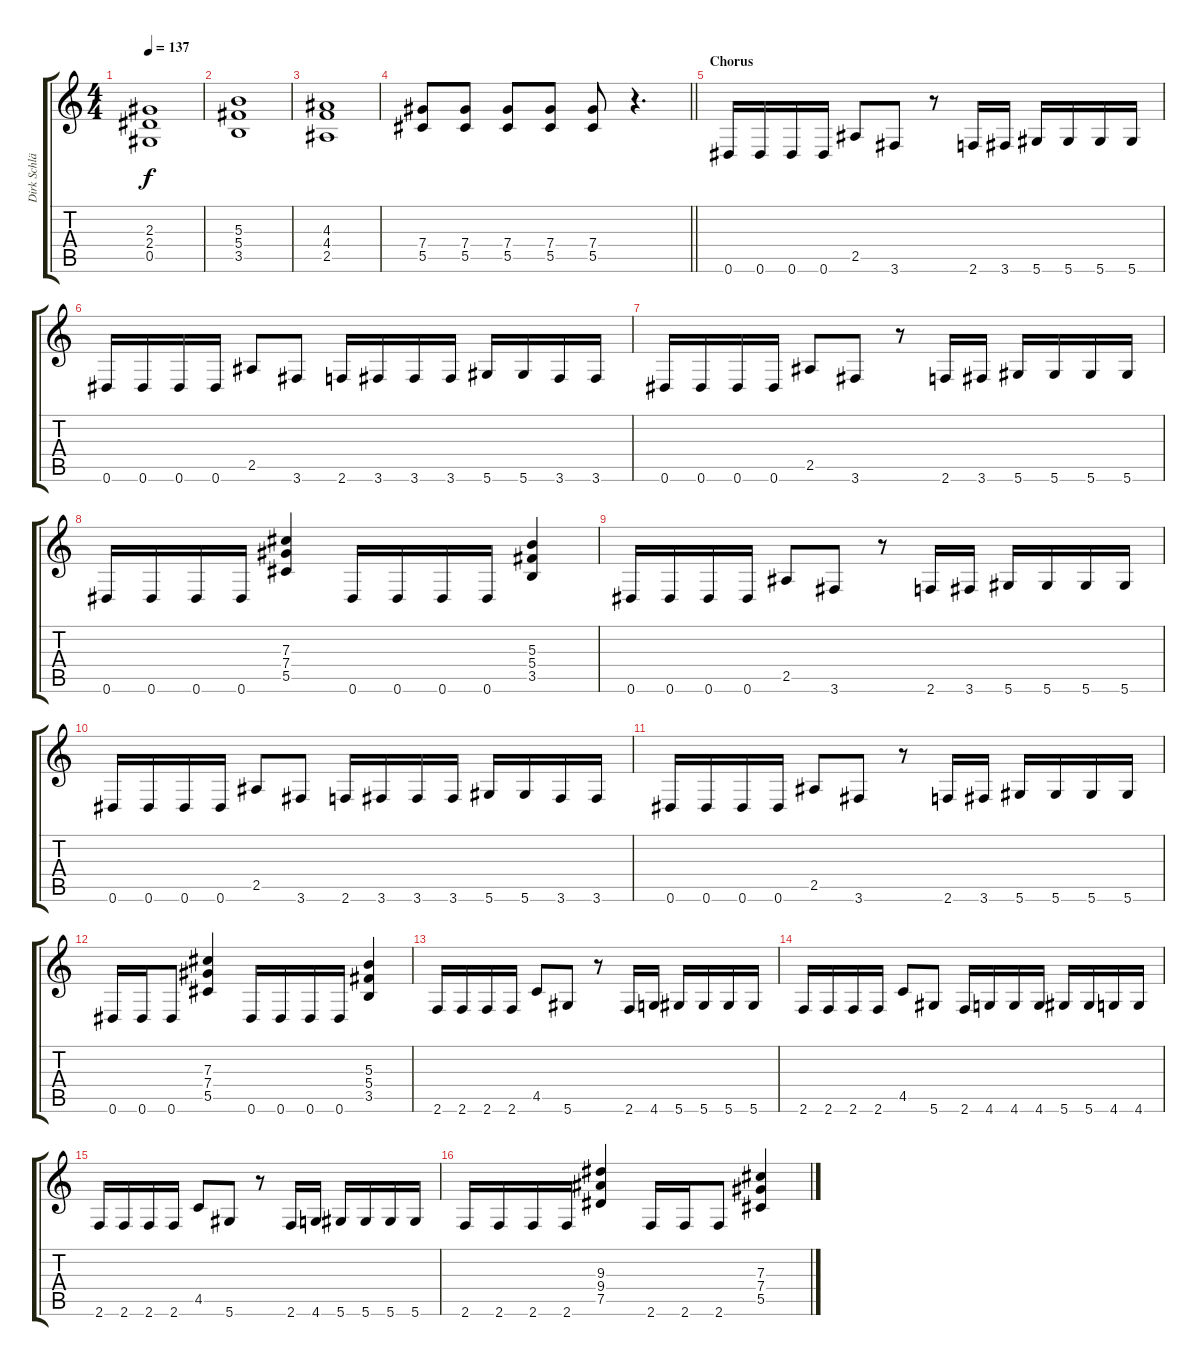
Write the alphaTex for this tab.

\track ("Dirk Schlächter" "Dirk Schlä") {instrument distortionguitar}
\staff {score tabs}
\tuning (Eb4 Bb3 Gb3 Db3 Ab2 Eb2) {hide}
\ts (4 4)
\tempo 137
\clef g2
\ks c
(2.3 2.4 0.5).1{dy f} |
(5.3 5.4 3.5).1 |
(4.3 4.4 2.5).1 |
\barLineRight lightlight
(7.4 5.5).8 (7.4 5.5).8 (7.4 5.5).8 (7.4 5.5).8 (7.4 5.5).8 r.4{d} |
\section ("" "Chorus")
0.6.16 0.6.16 0.6.16 0.6.16 2.5.8 3.6.8 r.8 2.6.16 3.6.16 5.6.16 5.6.16 5.6.16 5.6.16 |
0.6.16 0.6.16 0.6.16 0.6.16 2.5.8 3.6.8 2.6.16 3.6.16 3.6.16 3.6.16 5.6.16 5.6.16 3.6.16 3.6.16 |
0.6.16 0.6.16 0.6.16 0.6.16 2.5.8 3.6.8 r.8 2.6.16 3.6.16 5.6.16 5.6.16 5.6.16 5.6.16 |
0.6.16 0.6.16 0.6.16 0.6.16 (7.3 7.4 5.5).4 0.6.16 0.6.16 0.6.16 0.6.16 (5.3 5.4 3.5).4 |
0.6.16 0.6.16 0.6.16 0.6.16 2.5.8 3.6.8 r.8 2.6.16 3.6.16 5.6.16 5.6.16 5.6.16 5.6.16 |
0.6.16 0.6.16 0.6.16 0.6.16 2.5.8 3.6.8 2.6.16 3.6.16 3.6.16 3.6.16 5.6.16 5.6.16 3.6.16 3.6.16 |
0.6.16 0.6.16 0.6.16 0.6.16 2.5.8 3.6.8 r.8 2.6.16 3.6.16 5.6.16 5.6.16 5.6.16 5.6.16 |
0.6.16 0.6.16 0.6.8 (7.3 7.4 5.5).4 0.6.16 0.6.16 0.6.16 0.6.16 (5.3 5.4 3.5).4 |
2.6.16{volume 13} 2.6.16 2.6.16 2.6.16 4.5.8 5.6.8 r.8 2.6.16 4.6.16 5.6.16 5.6.16 5.6.16 5.6.16 |
2.6.16 2.6.16 2.6.16 2.6.16 4.5.8 5.6.8 2.6.16 4.6.16 4.6.16 4.6.16 5.6.16 5.6.16 4.6.16 4.6.16 |
2.6.16 2.6.16 2.6.16 2.6.16 4.5.8 5.6.8 r.8 2.6.16 4.6.16 5.6.16 5.6.16 5.6.16 5.6.16 |
2.6.16 2.6.16 2.6.16 2.6.16 (9.3 9.4 7.5).4 2.6.16 2.6.16 2.6.8 (7.3 7.4 5.5).4
